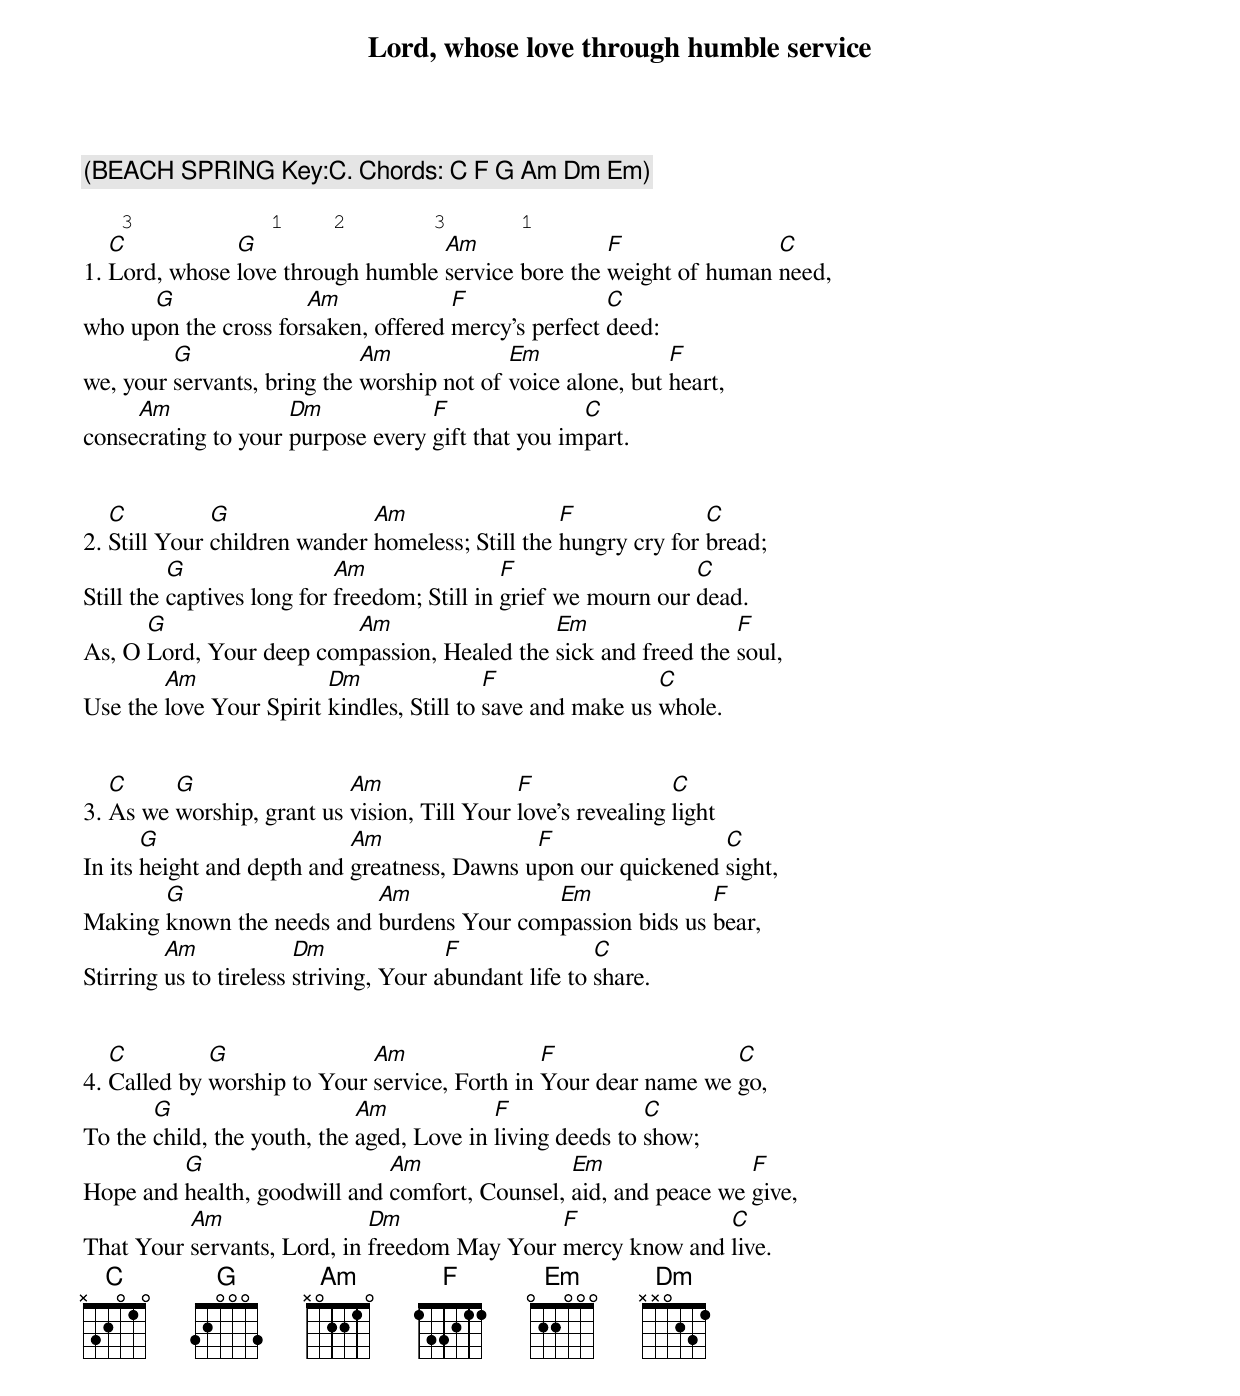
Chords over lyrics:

Lord, whose love through humble service
(BEACH SPRING Key:C. Chords: C F G Am Dm Em)

   3           1    2       3      1
   C           G                   Am               F               C
1. Lord, whose love through humble service bore the weight of human need,
      G               Am             F               C
who upon the cross forsaken, offered mercy's perfect deed:
         G                   Am             Em               F
we, your servants, bring the worship not of voice alone, but heart,
     Am              Dm            F               C
consecrating to your purpose every gift that you impart.


   C          G               Am                  F              C
2. Still Your children wander homeless; Still the hungry cry for bread;
          G                 Am                F                  C
Still the captives long for freedom; Still in grief we mourn our dead.
      G                  Am                  Em                 F
As, O Lord, Your deep compassion, Healed the sick and freed the soul,
        Am               Dm                F                C
Use the love Your Spirit kindles, Still to save and make us whole.


   C     G                 Am                F                C
3. As we worship, grant us vision, Till Your love’s revealing light
       G                    Am                F                 C
In its height and depth and greatness, Dawns upon our quickened sight,
       G                   Am              Em              F
Making known the needs and burdens Your compassion bids us bear,
         Am             Dm              F               C
Stirring us to tireless striving, Your abundant life to share.


   C         G               Am                F                 C
4. Called by worship to Your service, Forth in Your dear name we go,
       G                     Am            F               C
To the child, the youth, the aged, Love in living deeds to show;
         G                    Am                Em                F
Hope and health, goodwill and comfort, Counsel, aid, and peace we give,
          Am                 Dm               F              C
That Your servants, Lord, in freedom May Your mercy know and live.
